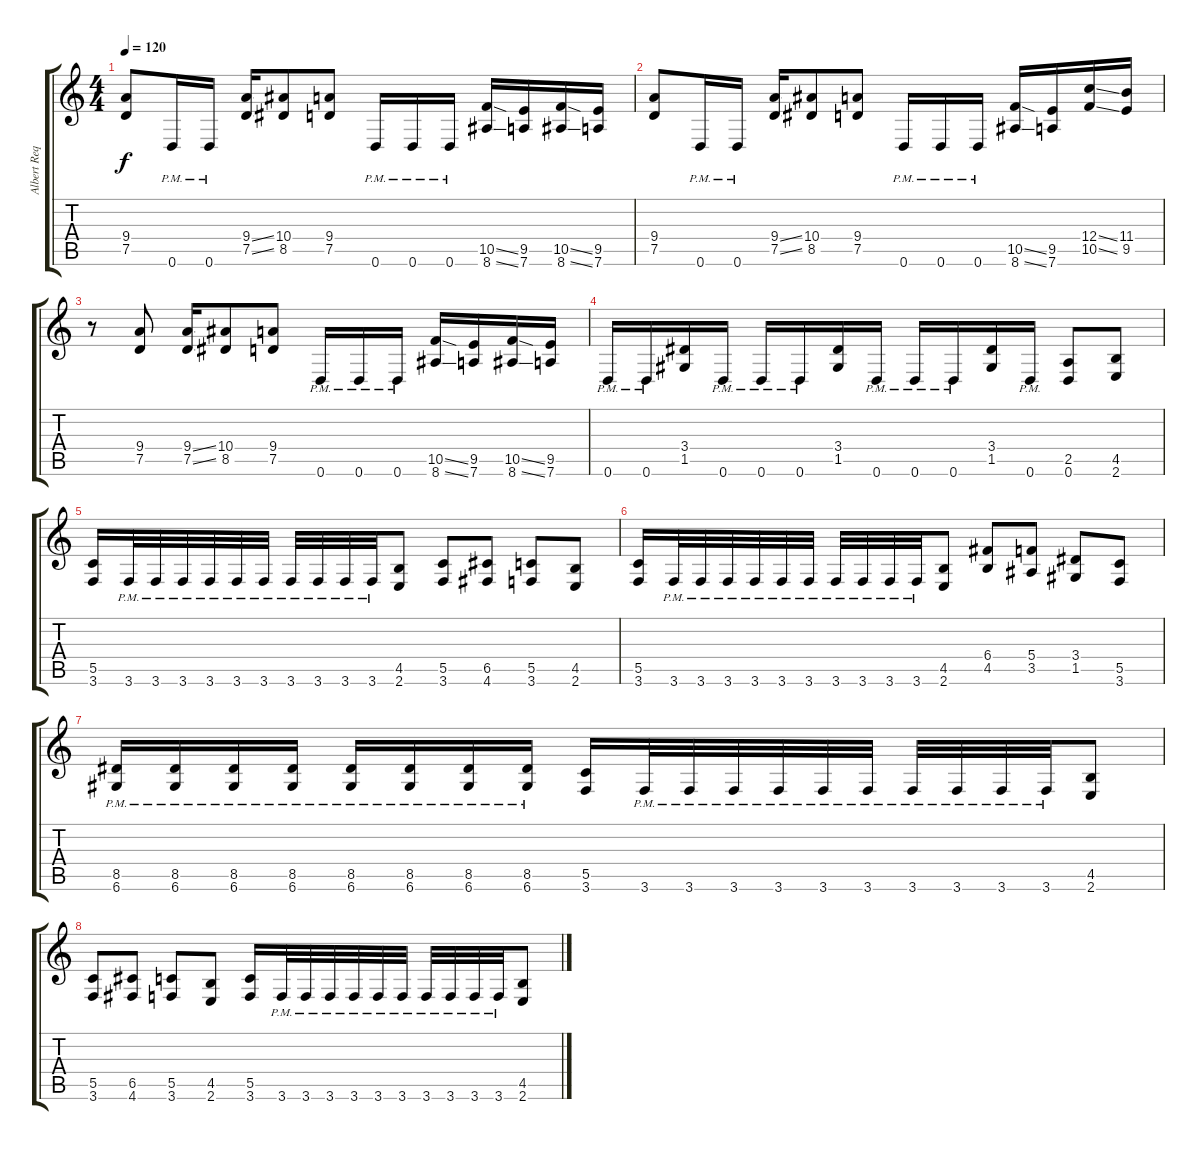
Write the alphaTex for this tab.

\track ("Albert Requena" "Albert Req") {instrument distortionguitar}
\staff {score tabs}
\tuning (D4 A3 F3 C3 G2 D2) {hide}
\ts (4 4)
\tempo 120
\clef g2
\ks c
(9.4 7.5).8{dy f} 0.6{pm}.16 0.6{pm}.16 (9.4{ss} 7.5{ss}).16 (10.4 8.5).8 (9.4 7.5).8 0.6{pm}.16 0.6{pm}.16 0.6{pm}.16 (10.5{ss} 8.6{ss}).16 (9.5 7.6).16 (10.5{ss} 8.6{ss}).16 (9.5 7.6).16 |
(9.4 7.5).8 0.6{pm}.16 0.6{pm}.16 (9.4{ss} 7.5{ss}).16 (10.4 8.5).8 (9.4 7.5).8 0.6{pm}.16 0.6{pm}.16 0.6{pm}.16 (10.5{ss} 8.6{ss}).16 (9.5 7.6).16 (12.4{ss} 10.5{ss}).16 (11.4 9.5).16 |
r.8 (9.4 7.5).8 (9.4{ss} 7.5{ss}).16 (10.4 8.5).8 (9.4 7.5).8 0.6{pm}.16 0.6{pm}.16 0.6{pm}.16 (10.5{ss} 8.6{ss}).16 (9.5 7.6).16 (10.5{ss} 8.6{ss}).16 (9.5 7.6).16 |
0.6{pm}.16 0.6{pm}.16 (3.4 1.5).16 0.6{pm}.16 0.6{pm}.16 0.6{pm}.16 (3.4 1.5).16 0.6{pm}.16 0.6{pm}.16 0.6{pm}.16 (3.4 1.5).16 0.6{pm}.16 (2.5 0.6).8 (4.5 2.6).8 |
(5.5 3.6).16 3.6{pm}.32 3.6{pm}.32 3.6{pm}.32 3.6{pm}.32 3.6{pm}.32 3.6{pm}.32 3.6{pm}.32 3.6{pm}.32 3.6{pm}.32 3.6{pm}.32 (4.5 2.6).8 (5.5 3.6).8 (6.5 4.6).8 (5.5 3.6).8 (4.5 2.6).8 |
(5.5 3.6).16 3.6{pm}.32 3.6{pm}.32 3.6{pm}.32 3.6{pm}.32 3.6{pm}.32 3.6{pm}.32 3.6{pm}.32 3.6{pm}.32 3.6{pm}.32 3.6{pm}.32 (4.5 2.6).8 (6.4 4.5).8 (5.4 3.5).8 (3.4 1.5).8 (5.5 3.6).8 |
(8.5{pm} 6.6{pm}).16 (8.5{pm} 6.6{pm}).16 (8.5{pm} 6.6{pm}).16 (8.5{pm} 6.6{pm}).16 (8.5{pm} 6.6{pm}).16 (8.5{pm} 6.6{pm}).16 (8.5{pm} 6.6{pm}).16 (8.5{pm} 6.6{pm}).16 (5.5 3.6).16 3.6{pm}.32 3.6{pm}.32 3.6{pm}.32 3.6{pm}.32 3.6{pm}.32 3.6{pm}.32 3.6{pm}.32 3.6{pm}.32 3.6{pm}.32 3.6{pm}.32 (4.5 2.6).8 |
(5.5 3.6).8 (6.5 4.6).8 (5.5 3.6).8 (4.5 2.6).8 (5.5 3.6).16 3.6{pm}.32 3.6{pm}.32 3.6{pm}.32 3.6{pm}.32 3.6{pm}.32 3.6{pm}.32 3.6{pm}.32 3.6{pm}.32 3.6{pm}.32 3.6{pm}.32 (4.5 2.6).8
